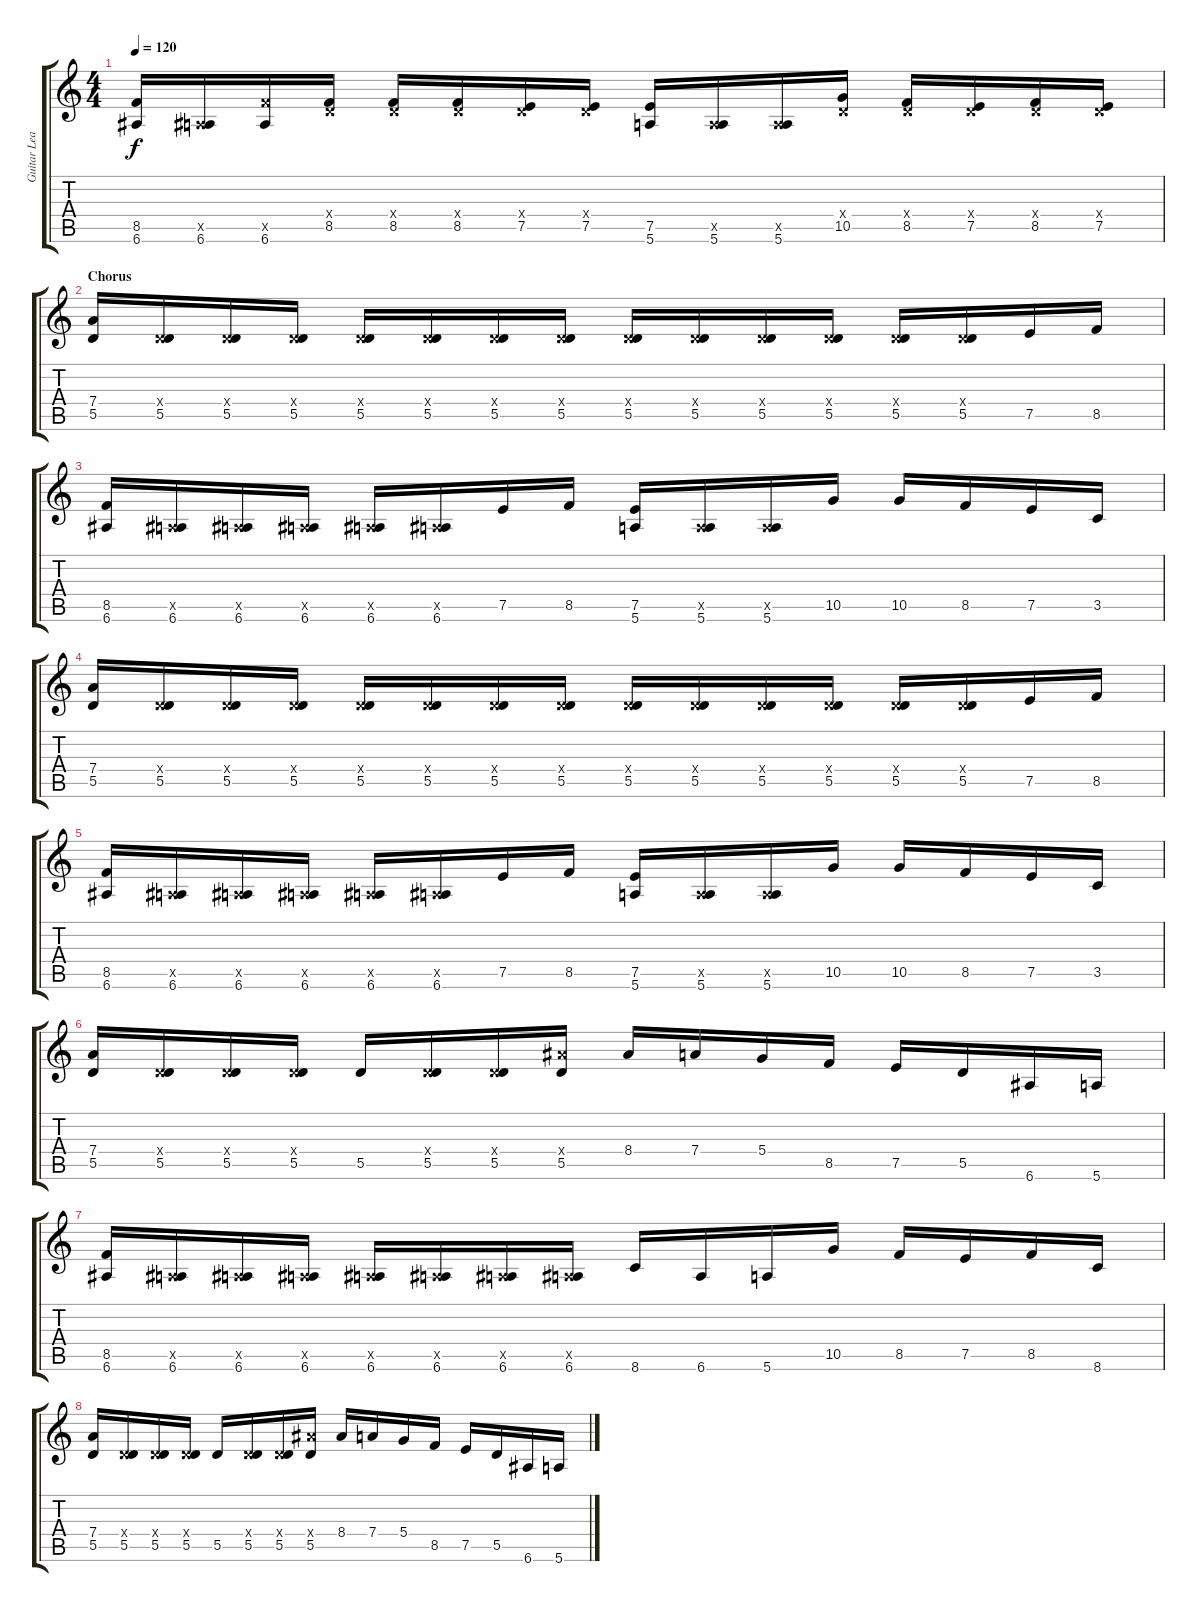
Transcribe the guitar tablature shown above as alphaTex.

\track ("Guitar Lead" "Guitar Lea") {instrument overdrivenguitar}
\staff {score tabs}
\tuning (E4 B3 G3 D3 A2 E2) {hide}
\ts (4 4)
\tempo 120
\clef g2
\ks c
(8.5 6.6).16{dy f} (0.5{x} 6.6).16 (8.5{x} 6.6).16 (0.4{x} 8.5).16 (0.4{x} 8.5).16 (0.4{x} 8.5).16 (0.4{x} 7.5).16 (0.4{x} 7.5).16 (7.5 5.6).16 (0.5{x} 5.6).16 (0.5{x} 5.6).16 (0.4{x} 10.5).16 (0.4{x} 8.5).16 (0.4{x} 7.5).16 (0.4{x} 8.5).16 (0.4{x} 7.5).16 |
\section ("" "Chorus ")
(7.4 5.5).16 (0.4{x} 5.5).16 (0.4{x} 5.5).16 (0.4{x} 5.5).16 (0.4{x} 5.5).16 (0.4{x} 5.5).16 (0.4{x} 5.5).16 (0.4{x} 5.5).16 (0.4{x} 5.5).16 (0.4{x} 5.5).16 (0.4{x} 5.5).16 (0.4{x} 5.5).16 (0.4{x} 5.5).16 (0.4{x} 5.5).16 7.5.16 8.5.16 |
(8.5 6.6).16 (0.5{x} 6.6).16 (0.5{x} 6.6).16 (0.5{x} 6.6).16 (0.5{x} 6.6).16 (0.5{x} 6.6).16 7.5.16 8.5.16 (7.5 5.6).16 (0.5{x} 5.6).16 (0.5{x} 5.6).16 10.5.16 10.5.16 8.5.16 7.5.16 3.5.16 |
(7.4 5.5).16 (0.4{x} 5.5).16 (0.4{x} 5.5).16 (0.4{x} 5.5).16 (0.4{x} 5.5).16 (0.4{x} 5.5).16 (0.4{x} 5.5).16 (0.4{x} 5.5).16 (0.4{x} 5.5).16 (0.4{x} 5.5).16 (0.4{x} 5.5).16 (0.4{x} 5.5).16 (0.4{x} 5.5).16 (0.4{x} 5.5).16 7.5.16 8.5.16 |
(8.5 6.6).16 (0.5{x} 6.6).16 (0.5{x} 6.6).16 (0.5{x} 6.6).16 (0.5{x} 6.6).16 (0.5{x} 6.6).16 7.5.16 8.5.16 (7.5 5.6).16 (0.5{x} 5.6).16 (0.5{x} 5.6).16 10.5.16 10.5.16 8.5.16 7.5.16 3.5.16 |
(7.4 5.5).16 (0.4{x} 5.5).16 (0.4{x} 5.5).16 (0.4{x} 5.5).16 5.5.16 (0.4{x} 5.5).16 (0.4{x} 5.5).16 (8.4{x} 5.5).16 8.4.16 7.4.16 5.4.16 8.5.16 7.5.16 5.5.16 6.6.16 5.6.16 |
(8.5 6.6).16 (0.5{x} 6.6).16 (0.5{x} 6.6).16 (0.5{x} 6.6).16 (0.5{x} 6.6).16 (0.5{x} 6.6).16 (0.5{x} 6.6).16 (0.5{x} 6.6).16 8.6.16 6.6.16 5.6.16 10.5.16 8.5.16 7.5.16 8.5.16 8.6.16 |
(7.4 5.5).16 (0.4{x} 5.5).16 (0.4{x} 5.5).16 (0.4{x} 5.5).16 5.5.16 (0.4{x} 5.5).16 (0.4{x} 5.5).16 (8.4{x} 5.5).16 8.4.16 7.4.16 5.4.16 8.5.16 7.5.16 5.5.16 6.6.16 5.6.16
